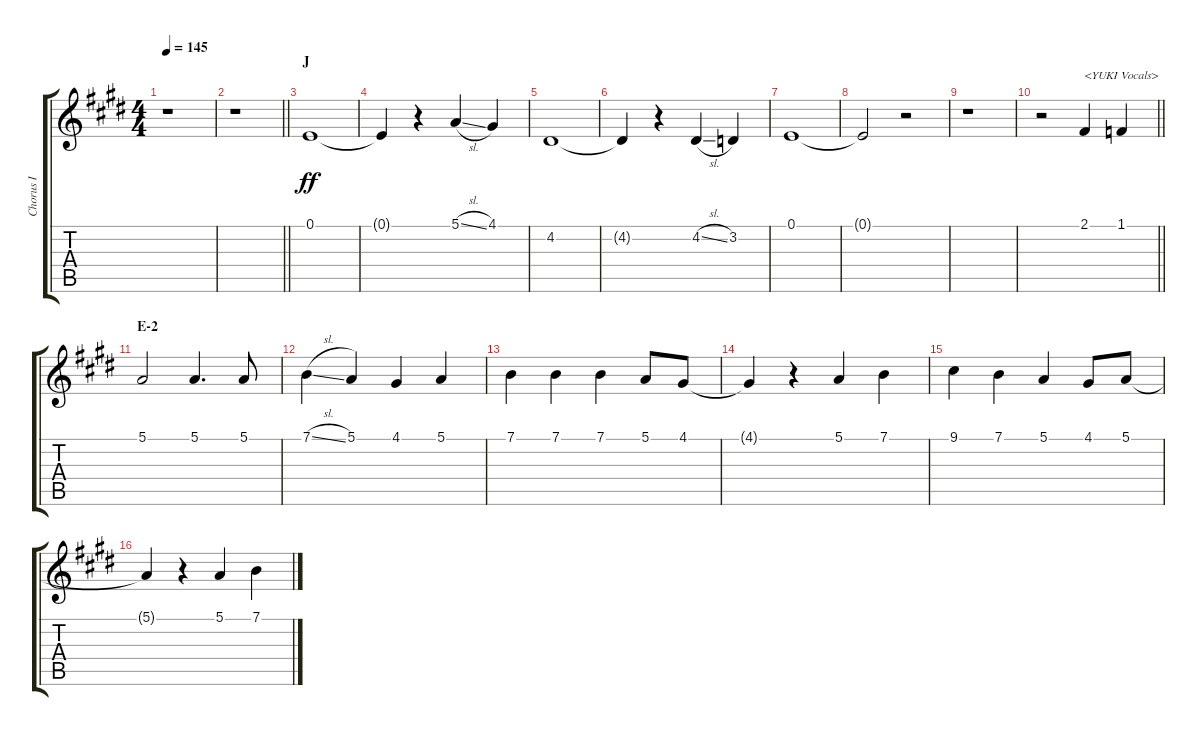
\track ("Chorus I" "Chorus I") {instrument voiceoohs}
\staff {score tabs}
\tuning (E4 B3 G3 D3 A2 E2) {hide}
\ts (4 4)
\tempo 145
\clef g2
\ks e
r.1{dy ff} |
\barLineRight lightlight
r.1 |
\section ("" "J")
0.1.1 |
0.1{t}.4 r.4 5.1{sl}.4 4.1.4 |
4.2.1 |
4.2{t}.4 r.4 4.2{sl}.4 3.2.4 |
0.1.1 |
0.1{t}.2 r.2 |
r.1 |
\barLineRight lightlight
r.2 2.1.4{txt "<YUKI Vocals>"} 1.1.4 |
\section ("" "E-2")
5.1.2 5.1.4{d} 5.1.8 |
7.1{sl}.4 5.1.4 4.1.4 5.1.4 |
7.1.4 7.1.4 7.1.4 5.1.8 4.1.8 |
4.1{t}.4 r.4 5.1.4 7.1.4 |
9.1.4 7.1.4 5.1.4 4.1.8 5.1.8 |
5.1{t}.4 r.4 5.1.4 7.1.4
